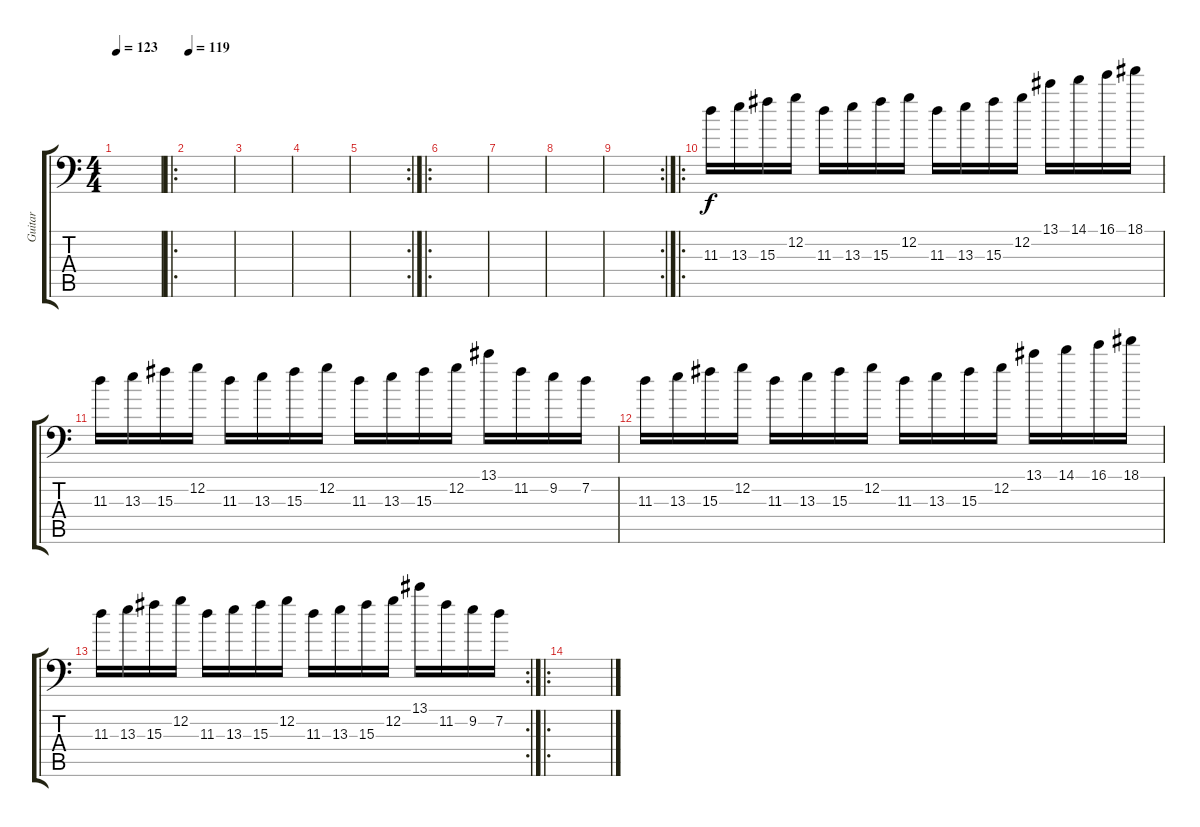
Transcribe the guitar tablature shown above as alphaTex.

\track ("Guitar" "Guitar") {instrument distortionguitar}
\staff {score tabs}
\tuning (C4 G3 Eb3 Bb2 F2 Bb1) {hide}
\ts (4 4)
\tempo 123
\clef f4
\ks c
|
\ro
\tempo 119
|
|
|
\rc 2
|
\ro
|
|
|
\rc 2
|
\ro
11.3.16 13.3.16 15.3.16 12.2.16 11.3.16 13.3.16 15.3.16 12.2.16 11.3.16 13.3.16 15.3.16 12.2.16 13.1.16 14.1.16 16.1.16 18.1.16 |
11.3.16 13.3.16 15.3.16 12.2.16 11.3.16 13.3.16 15.3.16 12.2.16 11.3.16 13.3.16 15.3.16 12.2.16 13.1.16 11.2.16 9.2.16 7.2.16 |
11.3.16 13.3.16 15.3.16 12.2.16 11.3.16 13.3.16 15.3.16 12.2.16 11.3.16 13.3.16 15.3.16 12.2.16 13.1.16 14.1.16 16.1.16 18.1.16 |
\rc 2
11.3.16 13.3.16 15.3.16 12.2.16 11.3.16 13.3.16 15.3.16 12.2.16 11.3.16 13.3.16 15.3.16 12.2.16 13.1.16 11.2.16 9.2.16 7.2.16 |
\ro
